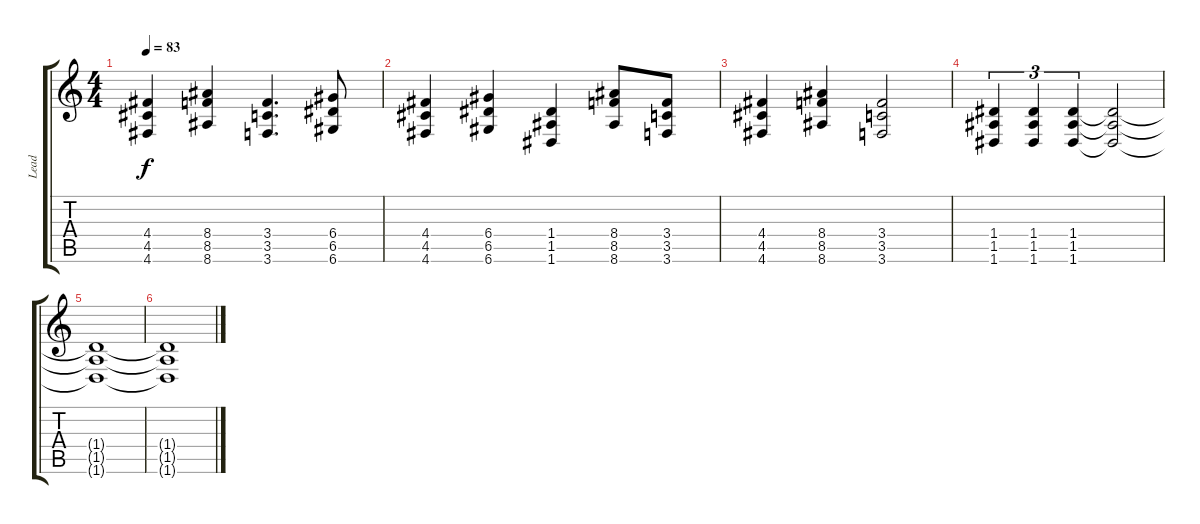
\track ("Lead" "Lead") {instrument electricguitarjazz}
\staff {score tabs}
\tuning (E4 B3 G3 D3 A2 D2) {hide}
\ts (4 4)
\tempo 83
\clef g2
\ks c
(4.4 4.5 4.6).4{dy f} (8.4 8.5 8.6).4 (3.4 3.5 3.6).4{d} (6.4 6.5 6.6).8 |
(4.4 4.5 4.6).4 (6.4 6.5 6.6).4 (1.4 1.5 1.6).4 (8.4 8.5 8.6).8 (3.4 3.5 3.6).8 |
(4.4 4.5 4.6).4 (8.4 8.5 8.6).4 (3.4 3.5 3.6).2 |
(1.4 1.5 1.6).4{tu (3 2)} (1.4 1.5 1.6).4{tu (3 2)} (1.4 1.5 1.6).4{tu (3 2)} (1.4{t} 1.5{t} 1.6{t}).2 |
(1.4{t} 1.5{t} 1.6{t}).1 |
(1.4{t} 1.5{t} 1.6{t}).1
